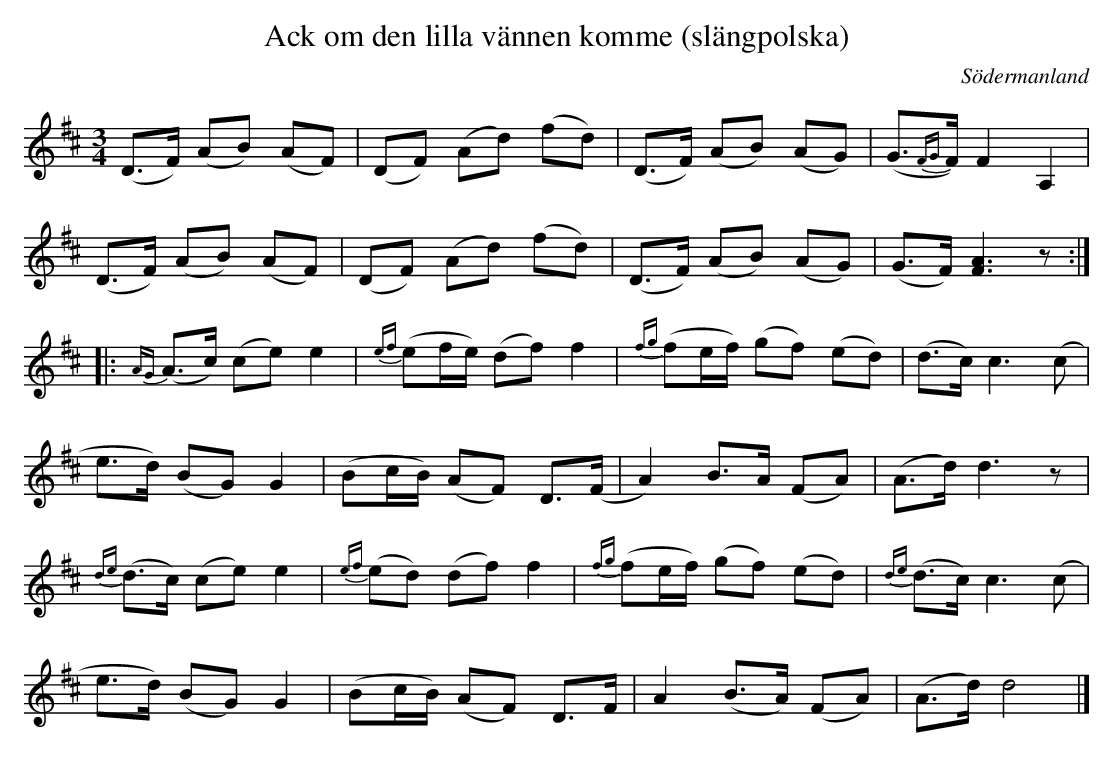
X:1
T: Ack om den lilla vännen komme (slängpolska)
O: Södermanland
M: 3/4
L: 1/16
K: D
(D2>F2)     (A2B2) (A2F2) | (D2F2)     (A2d2) (f2d2) | (D2>F2)    (A2B2)  (A2G2) | (G2>{FG}F2) F4     A,4 |
(D2>F2)     (A2B2) (A2F2) | (D2F2)     (A2d2) (f2d2) | (D2>F2)    (A2B2)  (A2G2) | (G2>F2)     [FA]6  z2  ::
{AG}(A2>c2) (c2e2) e4     | {ef}(e2fe) (d2f2) f4     | {fg}(f2ef) (g2f2)  (e2d2) | (d2>c2)     c4>(c4     |
e2>d2)      (B2G2) G4     | (B2cB)     (A2F2) D2>(F2 | A4)        B2>A2   (F2A2) | (A2>d2)     d6     z2  |
{de}(d2>c2) (c2e2) e4     | {ef}(e2d2) (d2f2) f4     | {fg}(f2ef) (g2f2)  (e2d2) | {de}(d2>c2) c4>(c4     |
e2>d2)      (B2G2) G4     | (B2cB)     (A2F2) D2>F2  | A4         (B2>A2) (F2A2) | (A2>d2)     d8         |]
